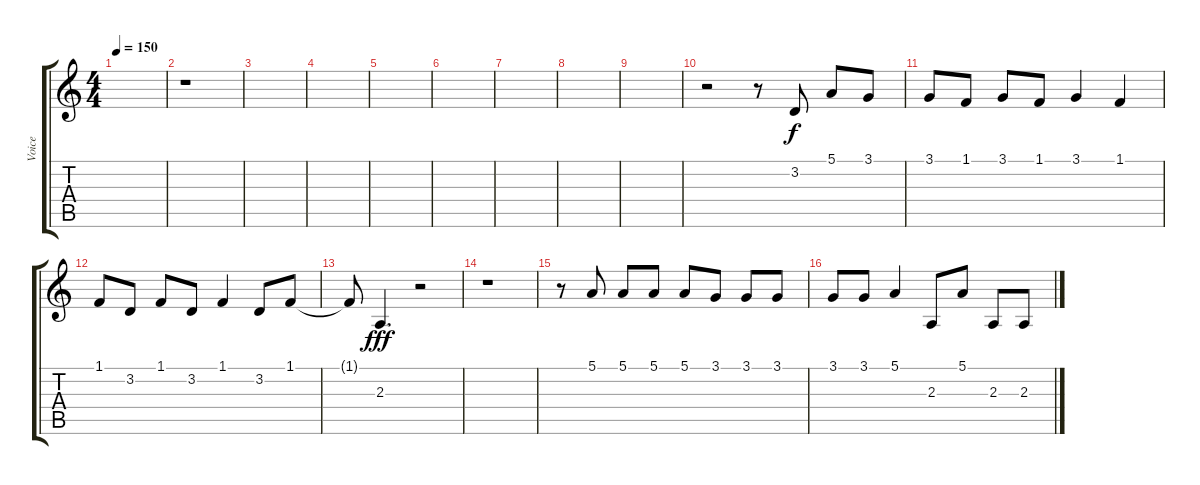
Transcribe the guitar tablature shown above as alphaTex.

\track ("Voice" "Voice") {instrument lead6voice}
\staff {score tabs}
\tuning (E4 B3 G3 D3 A2 E2) {hide}
\ts (4 4)
\tempo 150
\clef g2
\ks c
|
r.1 |
|
|
|
|
|
|
|
r.2 r.8 3.2.8 5.1.8{txt ""} 3.1.8 |
3.1.8 1.1.8 3.1.8 1.1.8 3.1.4 1.1.4 |
1.1.8 3.2.8 1.1.8 3.2.8 1.1.4 3.2.8 1.1.8 |
1.1{t}.8{dy f} 2.3.4{d dy fff} r.2 |
r.1 |
r.8 5.1.8 5.1.8 5.1.8 5.1.8 3.1.8 3.1.8 3.1.8 |
3.1.8 3.1.8 5.1.4 2.3.8 5.1.8 2.3.8 2.3.8
